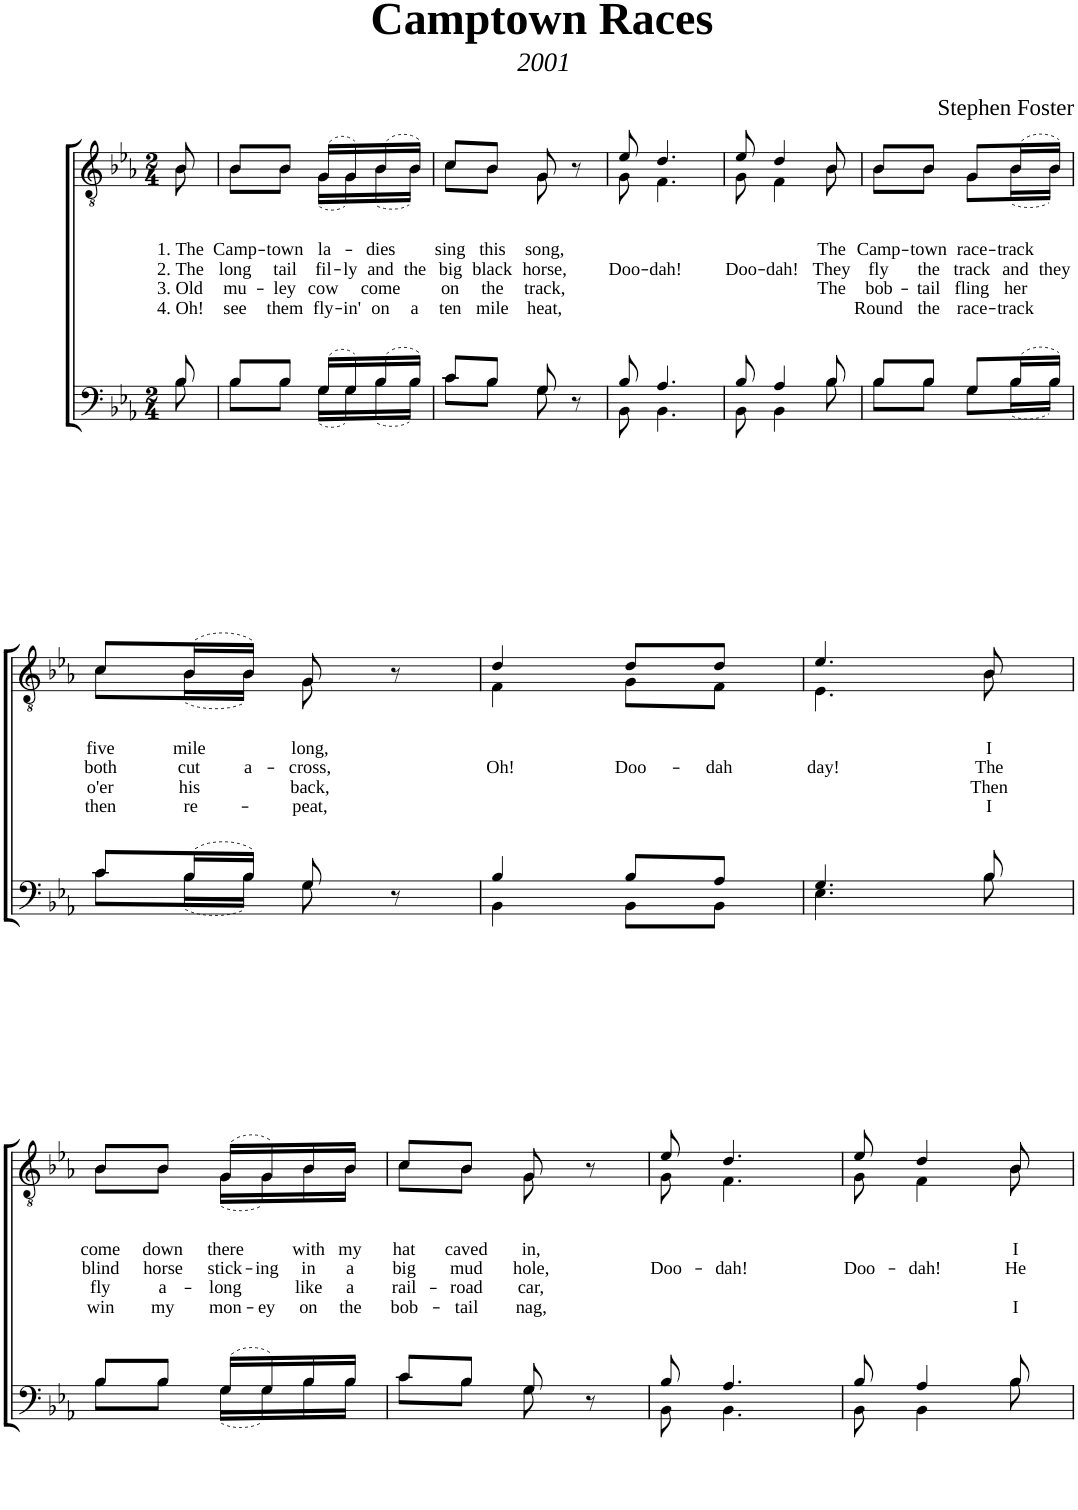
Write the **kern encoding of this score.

**kern	**kern	**text	**text	**text	**text
*part2	*part1	*part1	*part1	*part1	*part1
*staff2	*staff1	*staff1	*staff1	*staff1	*staff1
*I"Bass I	*I"Tenor I	*	*	*	*
*clefF4	*clefGv2	*	*	*	*
*k[b-e-a-]	*k[b-e-a-]	*	*	*	*
*M2/4	*M2/4	*	*	*	*
=	=	=	=	=	=
*^	*	*	*	*	*
!	!	!	!LO:LY:b	!LO:LY:b	!LO:LY:b	!LO:LY:b
*	*	*^	*	*	*	*
8B-/	8B-\	8B-/	8B-\	1. The	2. The	3. Old	4. Oh!
=1	=1	=1	=1	=1	=1	=1	=1
!	!	!	!	!LO:LY:b	!LO:LY:b	!LO:LY:b	!LO:LY:b
8B-/L	8B-\L	8B-/L	8B-\L	Camp-	long	mu-	see
!	!	!	!	!LO:LY:b	!LO:LY:b	!LO:LY:b	!LO:LY:b
8B-/J	8B-\J	8B-/J	8B-\J	-town	tail	-ley	them
!	!	!	!	!LO:LY:b	!LO:LY:b	!LO:LY:b	!LO:LY:b
(16G/LL	(16G\LL	(16G/LL	(16G\LL	la-	fil-	cow	fly-
!	!	!	!	!	!LO:LY:b	!	!LO:LY:b
16G/)	16G\)	16G/)	16G\)	.	-ly	.	-in'
!	!	!	!	!LO:LY:b	!LO:LY:b	!LO:LY:b	!LO:LY:b
(16B-/	(16B-\	(16B-/	(16B-\	-dies	and	come	on
!	!	!	!	!	!LO:LY:b	!	!LO:LY:b
16B-/JJ)	16B-\JJ)	16B-/JJ)	16B-\JJ)	.	the	.	a
=2	=2	=2	=2	=2	=2	=2	=2
!	!	!	!	!LO:LY:b	!LO:LY:b	!LO:LY:b	!LO:LY:b
8c/L	8c\L	8c/L	8c\L	sing	big	on	ten
!	!	!	!	!LO:LY:b	!LO:LY:b	!LO:LY:b	!LO:LY:b
8B-/J	8B-\J	8B-/J	8B-\J	this	black	the	mile
!	!	!	!	!LO:LY:b	!LO:LY:b	!LO:LY:b	!LO:LY:b
8G/	8G\	8G/	8G\	song,	horse,	track,	heat,
8r	8ryy	8r	8ryy	.	.	.	.
=3	=3	=3	=3	=3	=3	=3	=3
!	!	!	!	!	!LO:LY:b	!	!
8B-/	8BB-\	8e-/	8G\	.	Doo-	.	.
!	!	!	!	!	!LO:LY:b	!	!
4.A-/	4.BB-\	4.d/	4.F\	.	-dah!	.	.
=4	=4	=4	=4	=4	=4	=4	=4
!	!	!	!	!	!LO:LY:b	!	!
8B-/	8BB-\	8e-/	8G\	.	Doo-	.	.
!	!	!	!	!	!LO:LY:b	!	!
4A-/	4BB-\	4d/	4F\	.	-dah!	.	.
!	!	!	!	!LO:LY:b	!LO:LY:b	!LO:LY:b	!
8B-/	8B-\	8B-/	8B-\	The	They	The	.
=5	=5	=5	=5	=5	=5	=5	=5
!	!	!	!	!LO:LY:b	!LO:LY:b	!LO:LY:b	!LO:LY:b
8B-/L	8B-\L	8B-/L	8B-\L	Camp-	fly	bob-	Round
!	!	!	!	!LO:LY:b	!LO:LY:b	!LO:LY:b	!LO:LY:b
8B-/J	8B-\J	8B-/J	8B-\J	-town	the	-tail	the
!	!	!	!	!LO:LY:b	!LO:LY:b	!LO:LY:b	!LO:LY:b
8G/L	8G\L	8G/L	8G\L	race-	track	fling	race-
!	!	!	!	!LO:LY:b	!LO:LY:b	!LO:LY:b	!LO:LY:b
(16B-/L	(16B-\L	(16B-/L	(16B-\L	-track	and	her	-track
!	!	!	!	!	!LO:LY:b	!	!
16B-/JJ)	16B-\JJ)	16B-/JJ)	16B-\JJ)	.	they	.	.
!!LO:LB:g=z	!!
=6	=6	=6	=6	=6	=6	=6	=6
!	!	!	!	!LO:LY:b	!LO:LY:b	!LO:LY:b	!LO:LY:b
8c/L	8c\L	8c/L	8c\L	five	both	o'er	then
!	!	!	!	!LO:LY:b	!LO:LY:b	!LO:LY:b	!LO:LY:b
(16B-/L	(16B-\L	(16B-/L	(16B-\L	mile	cut	his	re-
!	!	!	!	!	!LO:LY:b	!	!
16B-/JJ)	16B-\JJ)	16B-/JJ)	16B-\JJ)	.	a-	.	.
!	!	!	!	!LO:LY:b	!LO:LY:b	!LO:LY:b	!LO:LY:b
8G/	8G\	8G/	8G\	long,	-cross,	back,	-peat,
8r	8ryy	8r	8ryy	.	.	.	.
=7	=7	=7	=7	=7	=7	=7	=7
!	!	!	!	!	!LO:LY:b	!	!
4B-/	4BB-\	4d/	4F\	.	Oh!	.	.
!	!	!	!	!	!LO:LY:b	!	!
8B-/L	8BB-\L	8d/L	8G\L	.	Doo-	.	.
!	!	!	!	!	!LO:LY:b	!	!
8A-/J	8BB-\J	8d/J	8F\J	.	-dah	.	.
=8	=8	=8	=8	=8	=8	=8	=8
!	!	!	!	!	!LO:LY:b	!	!
4.G/	4.E-\	4.e-/	4.E-\	.	day!	.	.
!	!	!	!	!LO:LY:b	!LO:LY:b	!LO:LY:b	!LO:LY:b
8B-/	8B-\	8B-/	8B-\	I	The	Then	I
!!LO:LB:g=z	!!
=9	=9	=9	=9	=9	=9	=9	=9
!	!	!	!	!LO:LY:b	!LO:LY:b	!LO:LY:b	!LO:LY:b
8B-/L	8B-\L	8B-/L	8B-\L	come	blind	fly	win
!	!	!	!	!LO:LY:b	!LO:LY:b	!LO:LY:b	!LO:LY:b
8B-/J	8B-\J	8B-/J	8B-\J	down	horse	a-	my
!	!	!	!	!LO:LY:b	!LO:LY:b	!LO:LY:b	!LO:LY:b
(16G/LL	(16G\LL	(16G/LL	(16G\LL	there	stick-	-long	mon-
!	!	!	!	!	!LO:LY:b	!	!LO:LY:b
16G/)	16G\)	16G/)	16G\)	.	-ing	.	-ey
!	!	!	!	!LO:LY:b	!LO:LY:b	!LO:LY:b	!LO:LY:b
16B-/	16B-\	16B-/	16B-\	with	in	like	on
!	!	!	!	!LO:LY:b	!LO:LY:b	!LO:LY:b	!LO:LY:b
16B-/JJ	16B-\JJ	16B-/JJ	16B-\JJ	my	a	a	the
=10	=10	=10	=10	=10	=10	=10	=10
!	!	!	!	!LO:LY:b	!LO:LY:b	!LO:LY:b	!LO:LY:b
8c/L	8c\L	8c/L	8c\L	hat	big	rail-	bob-
!	!	!	!	!LO:LY:b	!LO:LY:b	!LO:LY:b	!LO:LY:b
8B-/J	8B-\J	8B-/J	8B-\J	caved	mud	-road	-tail
!	!	!	!	!LO:LY:b	!LO:LY:b	!LO:LY:b	!LO:LY:b
8G/	8G\	8G/	8G\	in,	hole,	car,	nag,
8r	8ryy	8r	8ryy	.	.	.	.
=11	=11	=11	=11	=11	=11	=11	=11
!	!	!	!	!	!LO:LY:b	!	!
8B-/	8BB-\	8e-/	8G\	.	Doo-	.	.
!	!	!	!	!	!LO:LY:b	!	!
4.A-/	4.BB-\	4.d/	4.F\	.	-dah!	.	.
=12	=12	=12	=12	=12	=12	=12	=12
!	!	!	!	!	!LO:LY:b	!	!
8B-/	8BB-\	8e-/	8G\	.	Doo-	.	.
!	!	!	!	!	!LO:LY:b	!	!
4A-/	4BB-\	4d/	4F\	.	-dah!	.	.
!	!	!	!	!LO:LY:b	!LO:LY:b	!	!LO:LY:b
8B-/	8B-\	8B-/	8B-\	I	He	.	I
*v	*v	*	*	*	*	*	*
*	*v	*v	*	*	*	*
=	=	=	=	=	=
*-	*-	*-	*-	*-	*-
